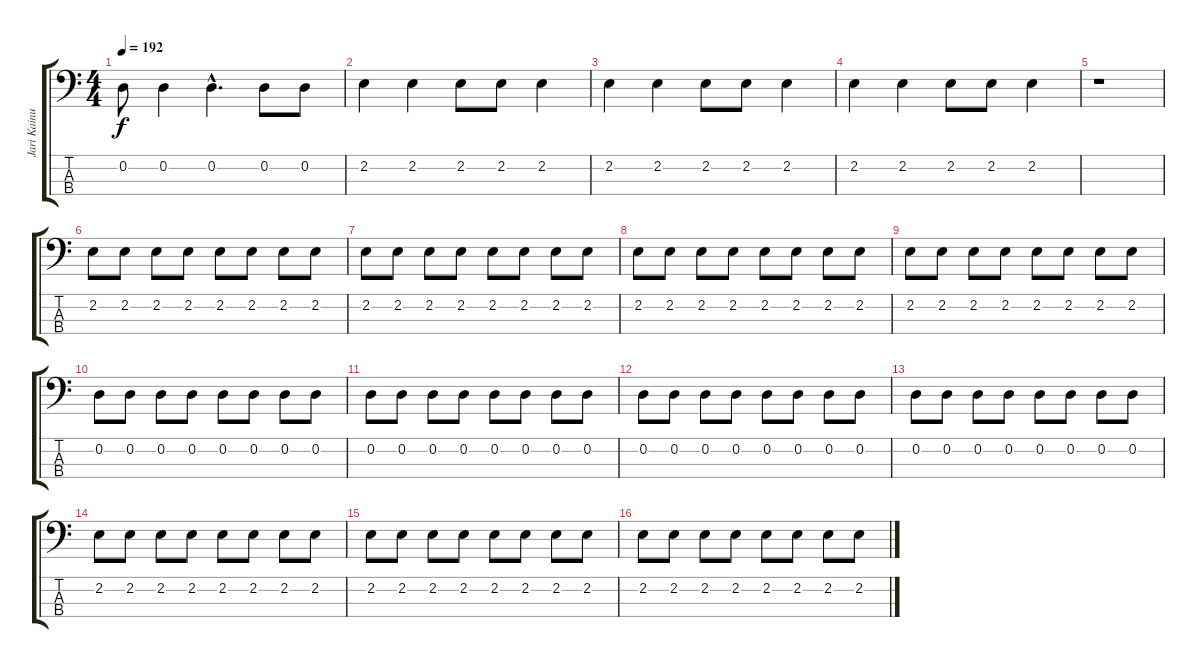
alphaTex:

\track ("Jari Kainulainen" "Jari Kainu") {instrument electricbassfinger}
\staff {score tabs}
\tuning (G2 D2 A1 E1) {hide}
\ts (4 4)
\tempo 192
\clef f4
\ks c
0.2.8{dy f} 0.2.4 0.2{hac}.4{d} 0.2.8 0.2.8 |
2.2.4 2.2.4 2.2.8 2.2.8 2.2.4 |
2.2.4 2.2.4 2.2.8 2.2.8 2.2.4 |
2.2.4 2.2.4 2.2.8 2.2.8 2.2.4 |
r.1 |
2.2.8 2.2.8 2.2.8 2.2.8 2.2.8 2.2.8 2.2.8 2.2.8 |
2.2.8 2.2.8 2.2.8 2.2.8 2.2.8 2.2.8 2.2.8 2.2.8 |
2.2.8 2.2.8 2.2.8 2.2.8 2.2.8 2.2.8 2.2.8 2.2.8 |
2.2.8 2.2.8 2.2.8 2.2.8 2.2.8 2.2.8 2.2.8 2.2.8 |
0.2.8 0.2.8 0.2.8 0.2.8 0.2.8 0.2.8 0.2.8 0.2.8 |
0.2.8 0.2.8 0.2.8 0.2.8 0.2.8 0.2.8 0.2.8 0.2.8 |
0.2.8 0.2.8 0.2.8 0.2.8 0.2.8 0.2.8 0.2.8 0.2.8 |
0.2.8 0.2.8 0.2.8 0.2.8 0.2.8 0.2.8 0.2.8 0.2.8 |
2.2.8 2.2.8 2.2.8 2.2.8 2.2.8 2.2.8 2.2.8 2.2.8 |
2.2.8 2.2.8 2.2.8 2.2.8 2.2.8 2.2.8 2.2.8 2.2.8 |
2.2.8 2.2.8 2.2.8 2.2.8 2.2.8 2.2.8 2.2.8 2.2.8
